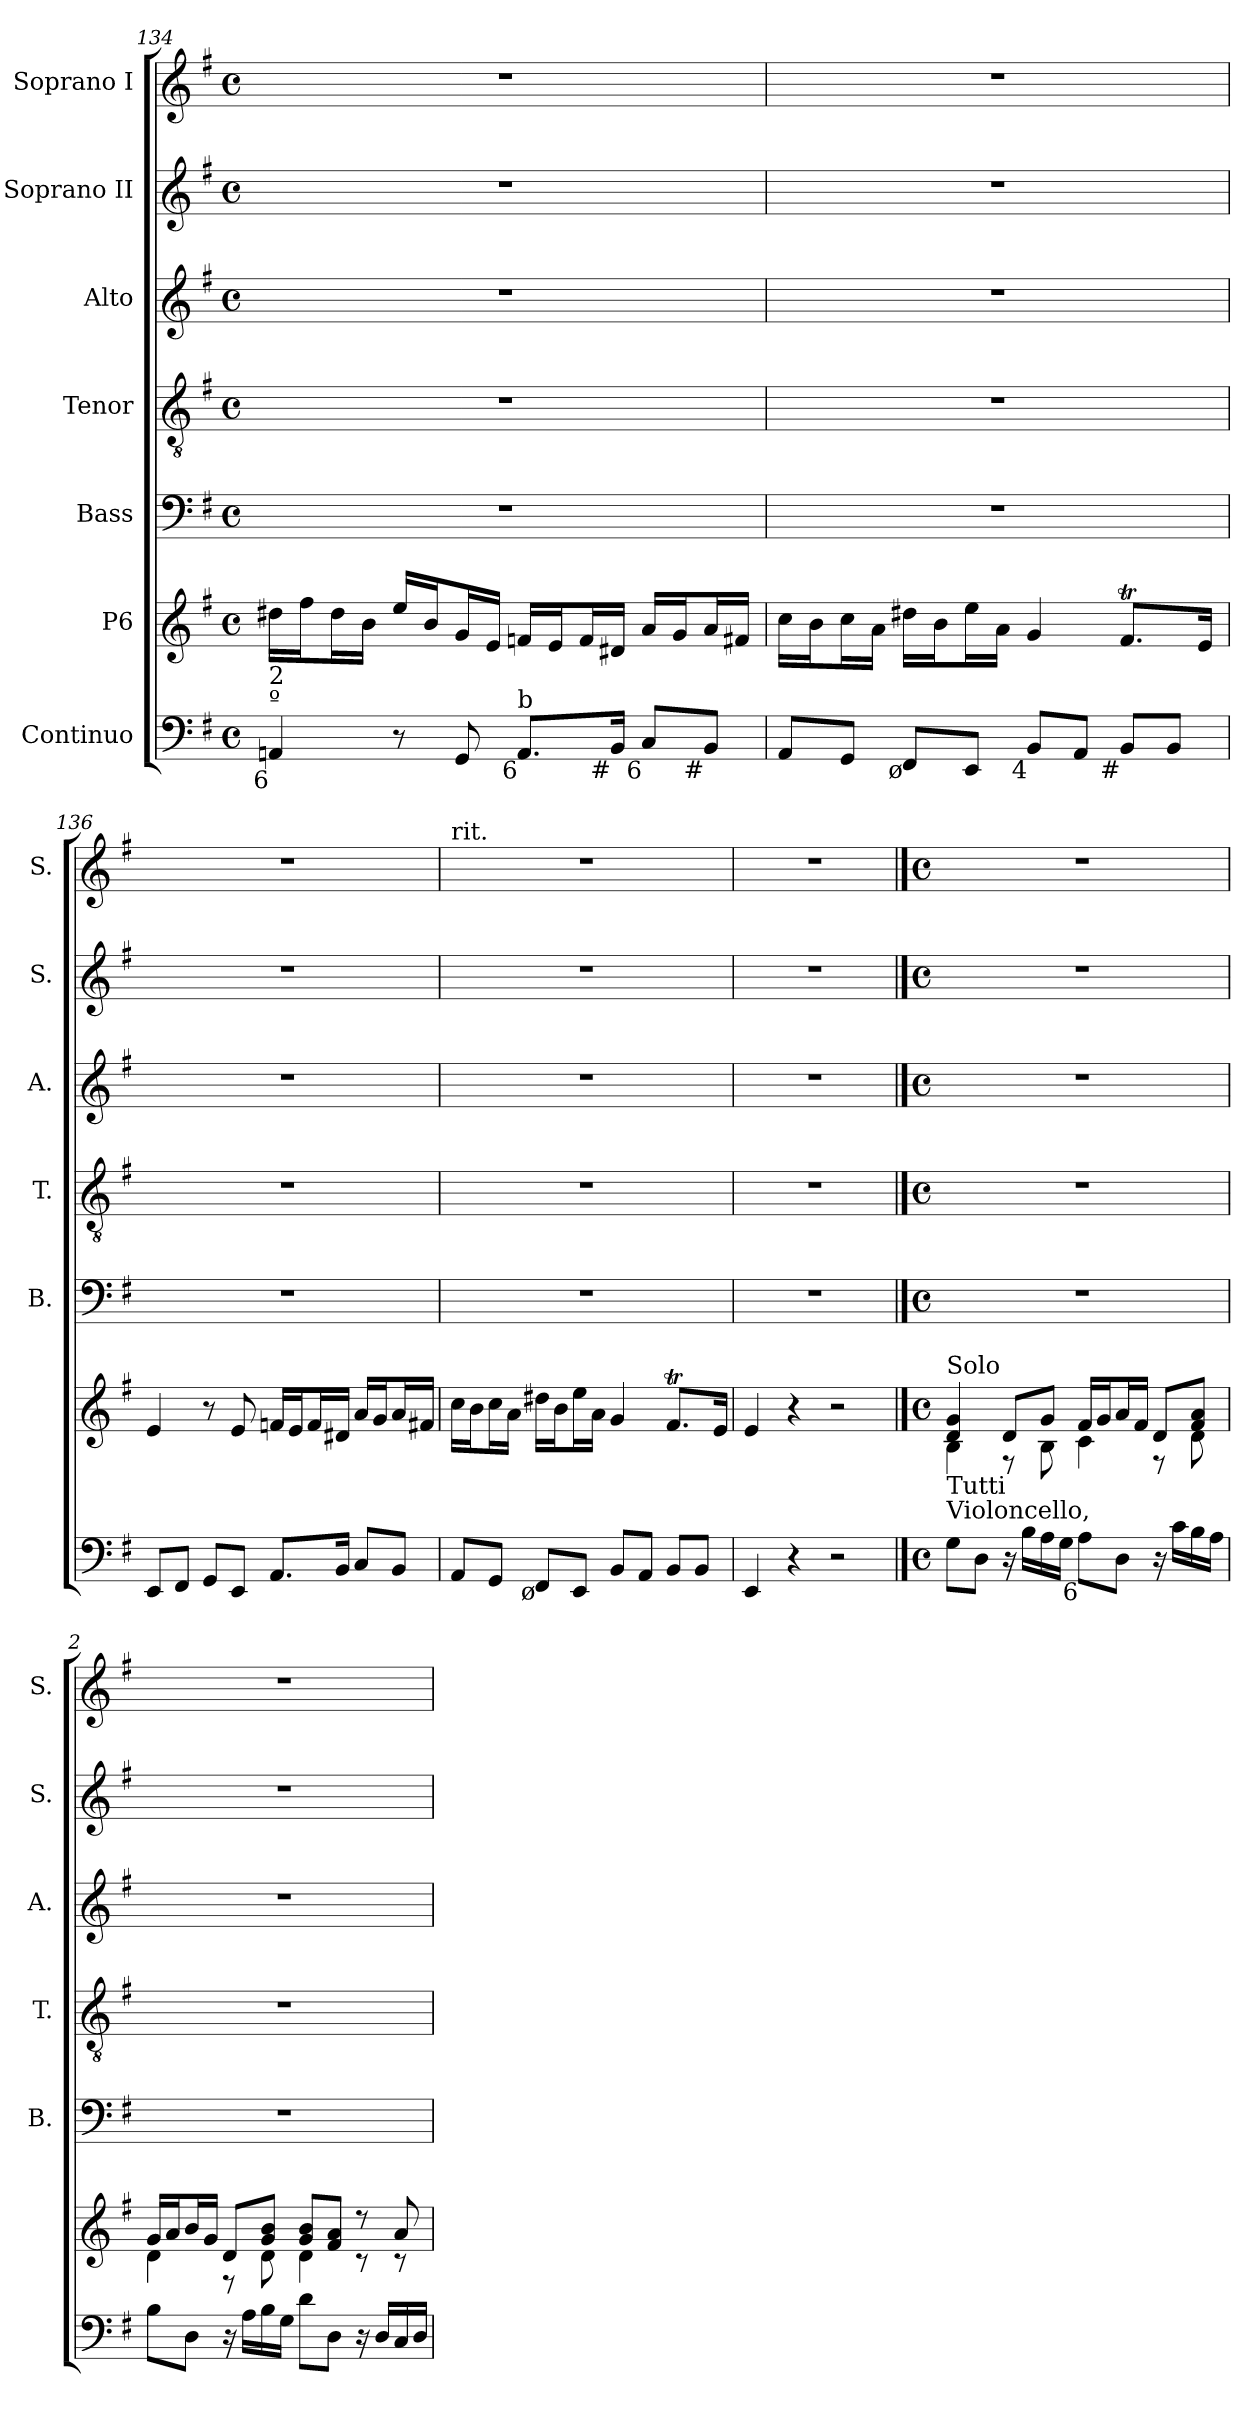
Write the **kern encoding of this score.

**kern	**kern	**kern	**kern	**kern	**kern	**kern
*part7	*part6	*part5	*part4	*part3	*part2	*part1
*staff7	*staff6	*staff5	*staff4	*staff3	*staff2	*staff1
*I"Continuo	*I"P6	*I"Bass	*I"Tenor	*I"Alto	*I"Soprano II	*I"Soprano I
*	*	*I'B.	*I'T.	*I'A.	*I'S.	*I'S.
*clefF4	*clefG2	*clefF4	*clefGv2	*clefG2	*clefG2	*clefG2
*	*	*	*ITrd7c12	*	*	*
*k[f#]	*k[f#]	*k[f#]	*k[f#]	*k[f#]	*k[f#]	*k[f#]
*G:	*G:	*G:	*G:	*G:	*G:	*G:
*M4/4	*M4/4	*M4/4	*M4/4	*M4/4	*M4/4	*M4/4
*met(c)	*met(c)	*met(c)	*met(c)	*met(c)	*met(c)	*met(c)
=134	=134	=134	=134	=134	=134	=134
!LO:TX:b:rj:t=6	!	!	!	!	!	!
!LO:TX:t=º	!	!	!	!	!	!
!LO:TX:t=2	!	!	!	!	!	!
4AAni/	16dd#Xi\LL	1r	1r	1r	1r	1r
.	16ff#i\J	.	.	.	.	.
.	16dd#i\L	.	.	.	.	.
.	16bi\JJ	.	.	.	.	.
8r	16eei/LL	.	.	.	.	.
.	16bi/J	.	.	.	.	.
8GGi/	16gi/L	.	.	.	.	.
.	16ei/JJ	.	.	.	.	.
!LO:TX:b:rj:t=6	!	!	!	!	!	!
!LO:TX:t=b	!	!	!	!	!	!
8.AAi/L	16fni/LL	.	.	.	.	.
.	16ei/J	.	.	.	.	.
.	16fi/L	.	.	.	.	.
!LO:TX:b:rj:t=#	!	!	!	!	!	!
16BBi/Jk	16d#Xi/JJ	.	.	.	.	.
!LO:TX:b:rj:t=6	!	!	!	!	!	!
8Ci/L	16ai/LL	.	.	.	.	.
.	16gi/J	.	.	.	.	.
!LO:TX:b:rj:t=#	!	!	!	!	!	!
8BBi/J	16ai/L	.	.	.	.	.
.	16f#Xi/JJ	.	.	.	.	.
!!LO:LB:g=z
=135	=135	=135	=135	=135	=135	=135
8AAi/L	16cci\LL	1r	1r	1r	1r	1r
.	16bi\J	.	.	.	.	.
8GGi/J	16cci\L	.	.	.	.	.
.	16ai\JJ	.	.	.	.	.
!LO:TX:b:rj:t=ø	!	!	!	!	!	!
8FF#i/L	16dd#Xi\LL	.	.	.	.	.
.	16bi\J	.	.	.	.	.
8EEi/J	16eei\L	.	.	.	.	.
.	16ai\JJ	.	.	.	.	.
!LO:TX:b:rj:t=4	!	!	!	!	!	!
8BBi/L	4gi/	.	.	.	.	.
8AAi/J	.	.	.	.	.	.
!LO:TX:b:rj:t=#	!	!	!	!	!	!
8BBi/L	8.f#ti/L	.	.	.	.	.
8BBi/J	.	.	.	.	.	.
.	16ei/Jk	.	.	.	.	.
=136	=136	=136	=136	=136	=136	=136
8EEi/L	4ei/	1r	1r	1r	1r	1r
8FF#i/J	.	.	.	.	.	.
8GGi/L	8r	.	.	.	.	.
8EEi/J	8ei/	.	.	.	.	.
8.AAi/L	16fni/LL	.	.	.	.	.
.	16ei/J	.	.	.	.	.
.	16fi/L	.	.	.	.	.
16BBi/Jk	16d#Xi/JJ	.	.	.	.	.
8Ci/L	16ai/LL	.	.	.	.	.
.	16gi/J	.	.	.	.	.
8BBi/J	16ai/L	.	.	.	.	.
.	16f#Xi/JJ	.	.	.	.	.
=137	=137	=137	=137	=137	=137	=137
!	!	!	!	!	!	!LO:TX:t=rit.
8AAi/L	16cci\LL	1r	1r	1r	1r	1r
.	16bi\J	.	.	.	.	.
8GGi/J	16cci\L	.	.	.	.	.
.	16ai\JJ	.	.	.	.	.
!LO:TX:b:rj:t=ø	!	!	!	!	!	!
8FF#i/L	16dd#Xi\LL	.	.	.	.	.
.	16bi\J	.	.	.	.	.
8EEi/J	16eei\L	.	.	.	.	.
.	16ai\JJ	.	.	.	.	.
8BBi/L	4gi/	.	.	.	.	.
8AAi/J	.	.	.	.	.	.
8BBi/L	8.f#ti/L	.	.	.	.	.
8BBi/J	.	.	.	.	.	.
.	16ei/Jk	.	.	.	.	.
=138	=138	=138	=138	=138	=138	=138
4EEi/	4ei/	1r	1r	1r	1r	1r
4r	4r	.	.	.	.	.
2r	2r	.	.	.	.	.
!!LO:PB:g=z
==1	==1	==1	==1	==1	==1	==1
*M4/4	*M4/4	*M4/4	*M4/4	*M4/4	*M4/4	*M4/4
*met(c)	*met(c)	*met(c)	*met(c)	*met(c)	*met(c)	*met(c)
*	*^	*	*	*	*	*
!	!LO:TX:a:t=Solo	!	!	!	!	!	!
!LO:TX:t=Violoncello,	!	!	!	!	!	!	!
!LO:TX:a:t=Tutti	!	!	!	!	!	!	!
8Gi\L	4di/ 4gi	4Bi\	1r	1r	1r	1r	1r
8Di\J	.	.	.	.	.	.	.
16r	8di/L	8r	.	.	.	.	.
16Bi\LL	.	.	.	.	.	.	.
16Ai\	8gi/J	8Bi\	.	.	.	.	.
16Gi\JJ	.	.	.	.	.	.	.
!LO:TX:b:rj:t=6	!	!	!	!	!	!	!
8Ai\L	16f#i/LL	4ci\	.	.	.	.	.
.	16gi/J	.	.	.	.	.	.
8Di\J	16ai/L	.	.	.	.	.	.
.	16f#i/JJ	.	.	.	.	.	.
16r	8di/L	8r	.	.	.	.	.
16ci\LL	.	.	.	.	.	.	.
16Bi\	8f#i/ 8ai/J	8di\	.	.	.	.	.
16Ai\JJ	.	.	.	.	.	.	.
=2	=2	=2	=2	=2	=2	=2	=2
8Bi\L	16gi/LL	4di\	1r	1r	1r	1r	1r
.	16ai/J	.	.	.	.	.	.
8Di\J	16bi/L	.	.	.	.	.	.
.	16gi/JJ	.	.	.	.	.	.
16r	8di/L	8r	.	.	.	.	.
16Ai\LL	.	.	.	.	.	.	.
16Bi\	8gi/ 8bi/J	8di\	.	.	.	.	.
16Gi\JJ	.	.	.	.	.	.	.
8di\L	8gi/ 8bi/L	4di\	.	.	.	.	.
8Di\J	8f#i/ 8ai/J	.	.	.	.	.	.
16r	8r	8r	.	.	.	.	.
16Di/LL	.	.	.	.	.	.	.
16Ci/	8ai/	8r	.	.	.	.	.
16Di/JJ	.	.	.	.	.	.	.
*	*v	*v	*	*	*	*	*
=	=	=	=	=	=	=
*-	*-	*-	*-	*-	*-	*-
